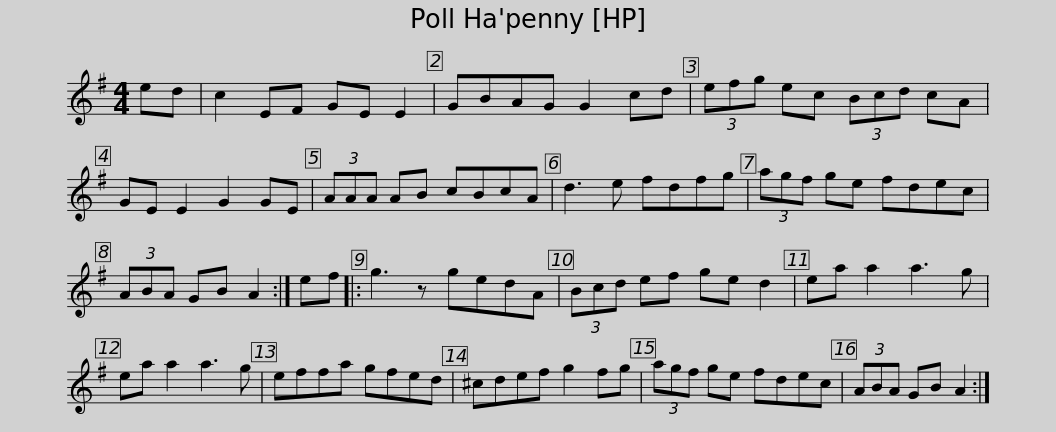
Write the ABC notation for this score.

X:1
L:1/8
M:4/4
I:linebreak $
K:G
V:1 treble
V:1
 ed | c2 EF GE E2 | GBAG G2 cd | (3efg ec (3Bcd cA | GE E2 G2 GE | %5
 (3AAA AB cBcA |$ d3 e fdfg | (3agf ge fdec | (3ABA GB A2 :| ef |: %10
 g3 z gedA | (3Bcd ef ge d2 | ea a2 a3 g |$ ea a2 a3 g | effa gfed | %15
 ^cdef g2 fg | (3agf ge fdec | (3ABA GB A2 :| %18
